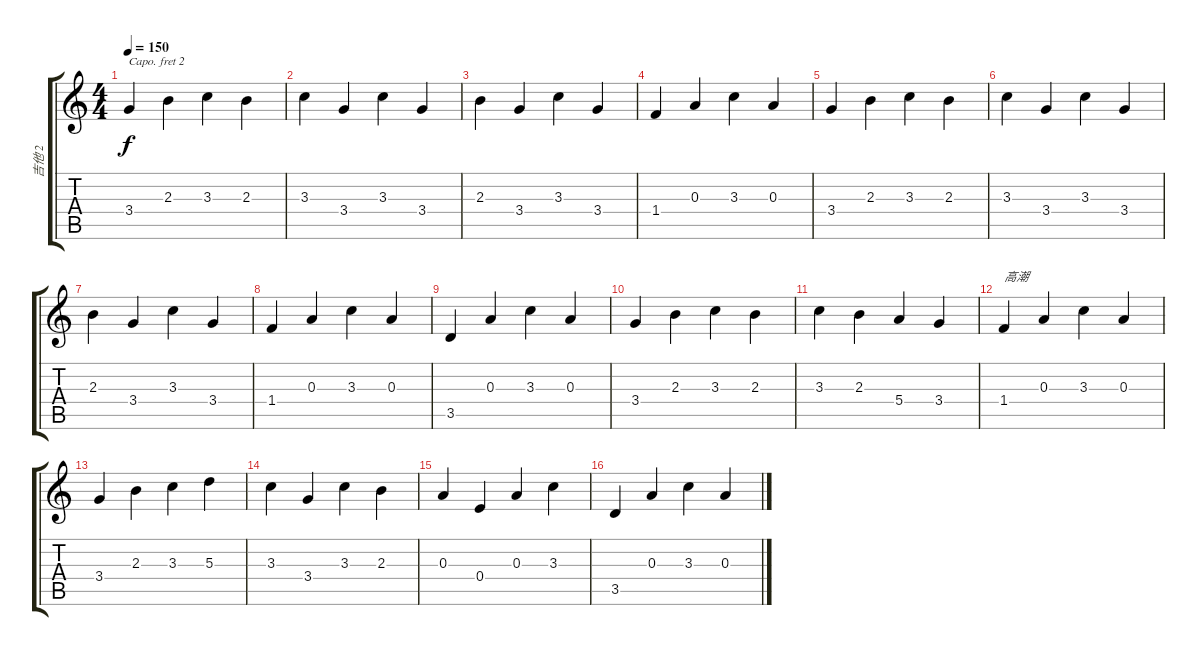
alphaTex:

\track ("吉他 2" "吉他 2") {instrument acousticguitarsteel}
\staff {score tabs}
\capo 2
\tuning (E4 C4 G3 D3 A2 E2) {hide}
\ts (4 4)
\tempo 150
\clef g2
\ks c
3.4.4{dy f} 2.3.4 3.3.4 2.3.4 |
3.3.4 3.4.4 3.3.4 3.4.4 |
2.3.4 3.4.4 3.3.4 3.4.4 |
1.4.4 0.3.4 3.3.4 0.3.4 |
3.4.4 2.3.4 3.3.4 2.3.4 |
3.3.4 3.4.4 3.3.4 3.4.4 |
2.3.4 3.4.4 3.3.4 3.4.4 |
1.4.4 0.3.4 3.3.4 0.3.4 |
3.5.4 0.3.4 3.3.4 0.3.4 |
3.4.4 2.3.4 3.3.4 2.3.4 |
3.3.4 2.3.4 5.4.4 3.4.4 |
1.4.4{txt "高潮"} 0.3.4 3.3.4 0.3.4 |
3.4.4 2.3.4 3.3.4 5.3.4 |
3.3.4 3.4.4 3.3.4 2.3.4 |
0.3.4 0.4.4 0.3.4 3.3.4 |
3.5.4 0.3.4 3.3.4 0.3.4
